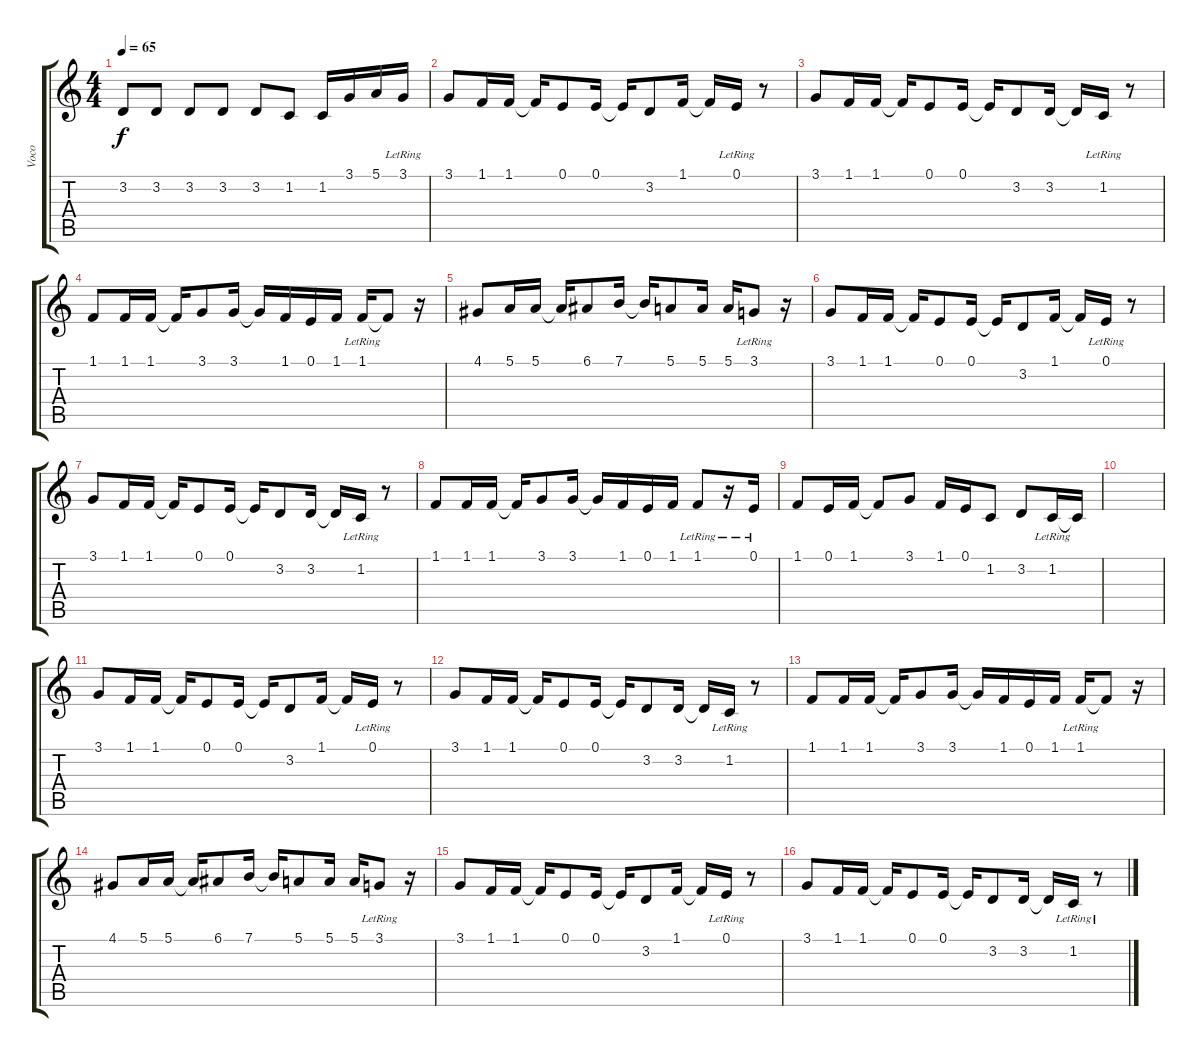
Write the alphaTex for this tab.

\track ("Voco" "Voco") {instrument acousticgrandpiano}
\staff {score tabs}
\tuning (E4 B3 G3 D3 A2 E2) {hide}
\ts (4 4)
\tempo 65
\clef g2
\ks c
3.2.8{dy f} 3.2.8 3.2.8 3.2.8 3.2.8 1.2.8 1.2.16 3.1.16 5.1.16 3.1{lr}.16 |
3.1.8 1.1.16 1.1.16 1.1{t}.16 0.1.8 0.1.16 0.1{t}.16 3.2.8 1.1.16 1.1{t}.16 0.1{lr}.16 r.8 |
3.1.8 1.1.16 1.1.16 1.1{t}.16 0.1.8 0.1.16 0.1{t}.16 3.2.8 3.2.16 3.2{t}.16 1.2{lr}.16 r.8 |
1.1.8 1.1.16 1.1.16 1.1{t}.16 3.1.8 3.1.16 3.1{t}.16 1.1.16 0.1.16 1.1.16 1.1{lr}.16 1.1{t}.8 r.16 |
4.1.8 5.1.16 5.1.16 5.1{t}.16 6.1.8 7.1.16 7.1{t}.16 5.1.8 5.1.16 5.1.16 3.1{lr}.8 r.16 |
3.1.8 1.1.16 1.1.16 1.1{t}.16 0.1.8 0.1.16 0.1{t}.16 3.2.8 1.1.16 1.1{t}.16 0.1{lr}.16 r.8 |
3.1.8 1.1.16 1.1.16 1.1{t}.16 0.1.8 0.1.16 0.1{t}.16 3.2.8 3.2.16 3.2{t}.16 1.2{lr}.16 r.8 |
1.1.8 1.1.16 1.1.16 1.1{t}.16 3.1.8 3.1.16 3.1{t}.16 1.1.16 0.1.16 1.1.16 1.1{lr}.8 r.16 0.1{lr}.16 |
1.1.8 0.1.16 1.1.16 1.1{t}.8 3.1.8 1.1.16 0.1.16 1.2.8 3.2.8 1.2{lr}.16 1.2{t}.16 |
|
3.1.8 1.1.16 1.1.16 1.1{t}.16 0.1.8 0.1.16 0.1{t}.16 3.2.8 1.1.16 1.1{t}.16 0.1{lr}.16 r.8 |
3.1.8 1.1.16 1.1.16 1.1{t}.16 0.1.8 0.1.16 0.1{t}.16 3.2.8 3.2.16 3.2{t}.16 1.2{lr}.16 r.8 |
1.1.8 1.1.16 1.1.16 1.1{t}.16 3.1.8 3.1.16 3.1{t}.16 1.1.16 0.1.16 1.1.16 1.1{lr}.16 1.1{t}.8 r.16 |
4.1.8 5.1.16 5.1.16 5.1{t}.16 6.1.8 7.1.16 7.1{t}.16 5.1.8 5.1.16 5.1.16 3.1{lr}.8 r.16 |
3.1.8 1.1.16 1.1.16 1.1{t}.16 0.1.8 0.1.16 0.1{t}.16 3.2.8 1.1.16 1.1{t}.16 0.1{lr}.16 r.8 |
3.1.8 1.1.16 1.1.16 1.1{t}.16 0.1.8 0.1.16 0.1{t}.16 3.2.8 3.2.16 3.2{t}.16 1.2{lr}.16 r.8
